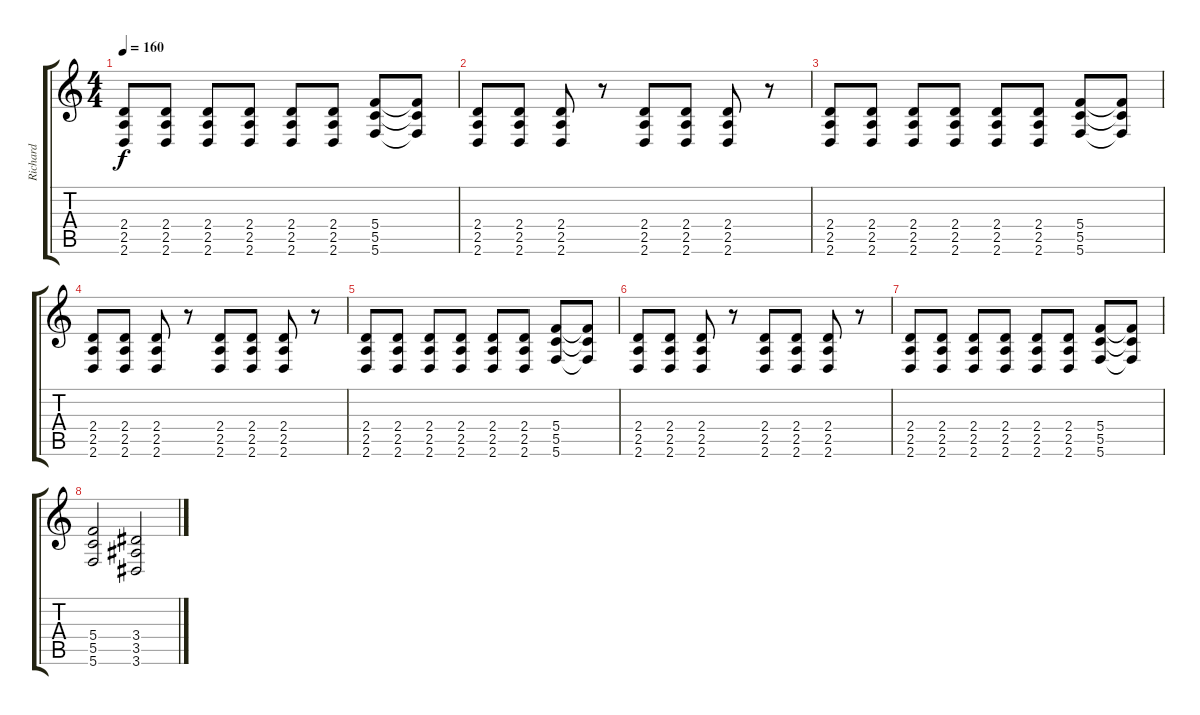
\track ("Richard" "Richard") {instrument distortionguitar}
\staff {score tabs}
\tuning (D4 A3 F3 C3 G2 C2) {hide}
\ts (4 4)
\tempo 160
\clef g2
\ks c
(2.4 2.5 2.6).8{dy f} (2.4 2.5 2.6).8 (2.4 2.5 2.6).8 (2.4 2.5 2.6).8 (2.4 2.5 2.6).8 (2.4 2.5 2.6).8 (5.4 5.5 5.6).8 (5.4{t} 5.5{t} 5.6{t}).8 |
(2.4 2.5 2.6).8 (2.4 2.5 2.6).8 (2.4 2.5 2.6).8 r.8 (2.4 2.5 2.6).8 (2.4 2.5 2.6).8 (2.4 2.5 2.6).8 r.8 |
(2.4 2.5 2.6).8 (2.4 2.5 2.6).8 (2.4 2.5 2.6).8 (2.4 2.5 2.6).8 (2.4 2.5 2.6).8 (2.4 2.5 2.6).8 (5.4 5.5 5.6).8 (5.4{t} 5.5{t} 5.6{t}).8 |
(2.4 2.5 2.6).8 (2.4 2.5 2.6).8 (2.4 2.5 2.6).8 r.8 (2.4 2.5 2.6).8 (2.4 2.5 2.6).8 (2.4 2.5 2.6).8 r.8 |
(2.4 2.5 2.6).8 (2.4 2.5 2.6).8 (2.4 2.5 2.6).8 (2.4 2.5 2.6).8 (2.4 2.5 2.6).8 (2.4 2.5 2.6).8 (5.4 5.5 5.6).8 (5.4{t} 5.5{t} 5.6{t}).8 |
(2.4 2.5 2.6).8 (2.4 2.5 2.6).8 (2.4 2.5 2.6).8 r.8 (2.4 2.5 2.6).8 (2.4 2.5 2.6).8 (2.4 2.5 2.6).8 r.8 |
(2.4 2.5 2.6).8 (2.4 2.5 2.6).8 (2.4 2.5 2.6).8 (2.4 2.5 2.6).8 (2.4 2.5 2.6).8 (2.4 2.5 2.6).8 (5.4 5.5 5.6).8 (5.4{t} 5.5{t} 5.6{t}).8 |
(5.4 5.5 5.6).2 (3.4 3.5 3.6).2
